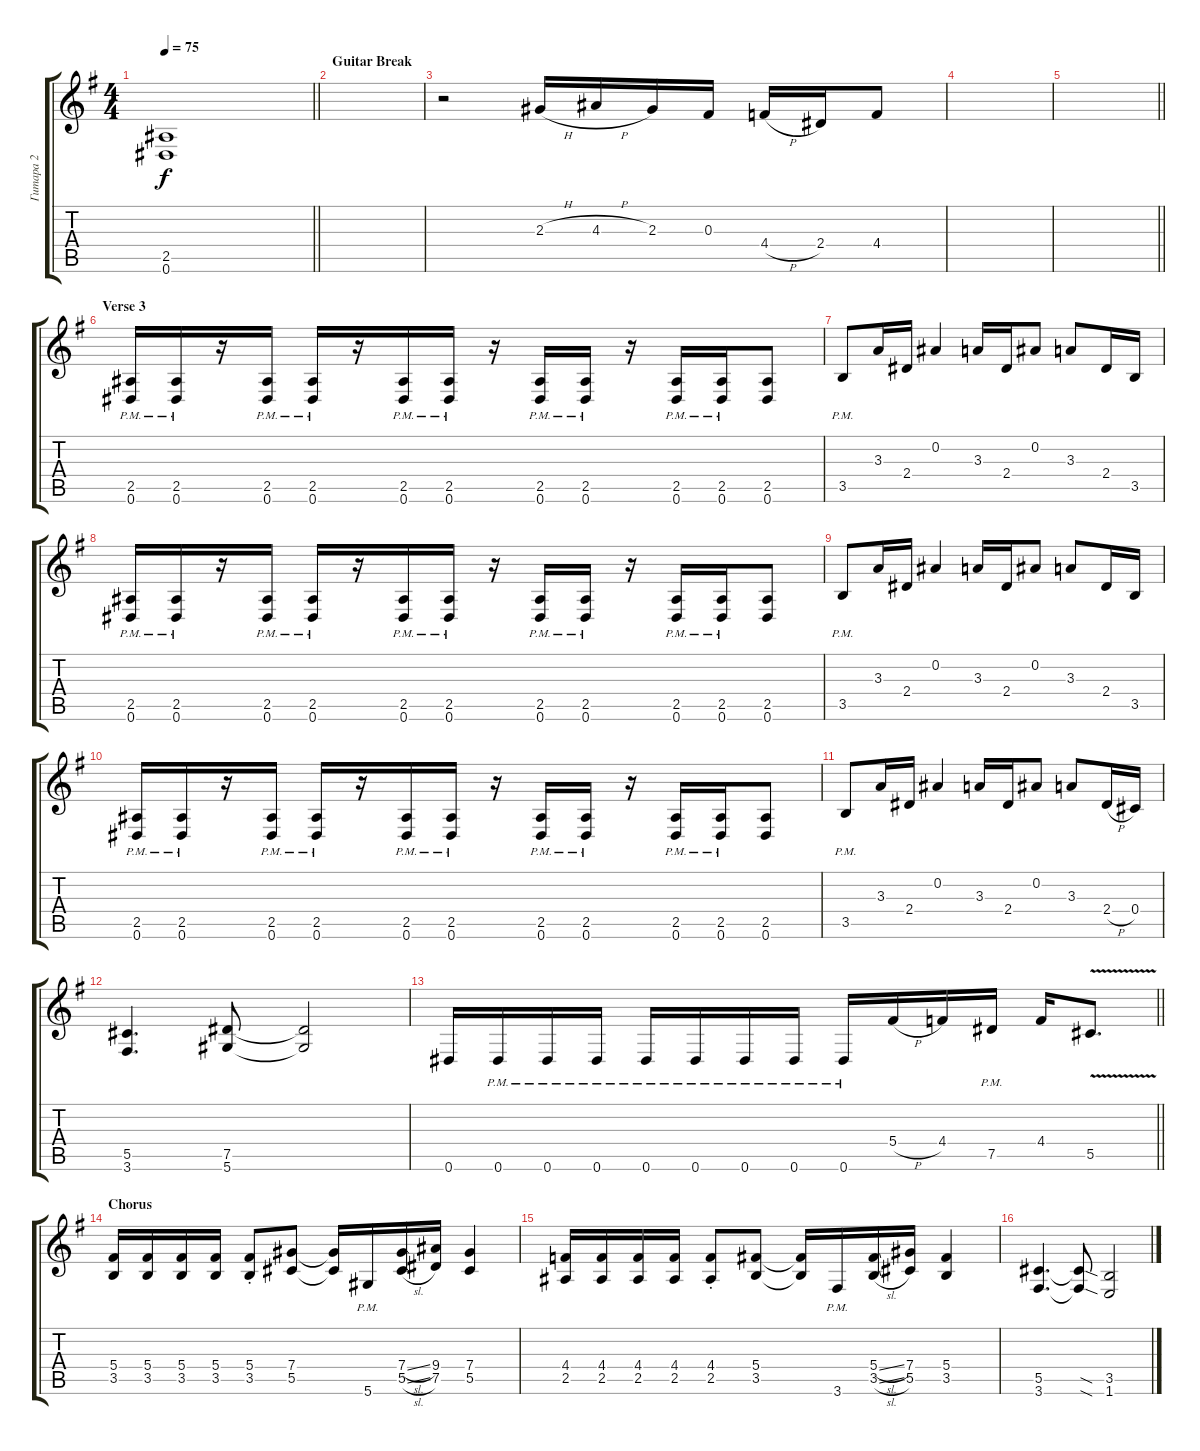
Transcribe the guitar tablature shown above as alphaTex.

\track ("Гитара 2" "Гитара 2") {instrument distortionguitar}
\staff {score tabs}
\tuning (Eb4 Bb3 Gb3 Db3 Ab2 Eb2) {hide}
\ts (4 4)
\tempo 75
\clef g2
\barLineRight lightlight
\ks eminor
(2.5 0.6).1{dy f} |
\section ("" "Guitar Break")
|
r.2{volume 10 instrument electricguitarclean} 2.3{h}.16 4.3{h}.16 2.3.16 0.3.16 4.4{h}.16 2.4.16 4.4.8 |
|
\barLineRight lightlight
|
\section ("" "Verse 3")
(2.5{pm} 0.6{pm}).16{volume 8 instrument distortionguitar} (2.5{pm} 0.6{pm}).16 r.16 (2.5{pm} 0.6{pm}).16 (2.5{pm} 0.6{pm}).16 r.16 (2.5{pm} 0.6{pm}).16 (2.5{pm} 0.6{pm}).16 r.16 (2.5{pm} 0.6{pm}).16 (2.5{pm} 0.6{pm}).16 r.16 (2.5{pm} 0.6{pm}).16 (2.5{pm} 0.6{pm}).16 (2.5 0.6).8 |
3.5{pm}.8 3.3.16 2.4.16 0.2.4 3.3.16 2.4.16 0.2.8 3.3.8 2.4.16 3.5.16 |
(2.5{pm} 0.6{pm}).16 (2.5{pm} 0.6{pm}).16 r.16 (2.5{pm} 0.6{pm}).16 (2.5{pm} 0.6{pm}).16 r.16 (2.5{pm} 0.6{pm}).16 (2.5{pm} 0.6{pm}).16 r.16 (2.5{pm} 0.6{pm}).16 (2.5{pm} 0.6{pm}).16 r.16 (2.5{pm} 0.6{pm}).16 (2.5{pm} 0.6{pm}).16 (2.5 0.6).8 |
3.5{pm}.8 3.3.16 2.4.16 0.2.4 3.3.16 2.4.16 0.2.8 3.3.8 2.4.16 3.5.16 |
(2.5{pm} 0.6{pm}).16 (2.5{pm} 0.6{pm}).16 r.16 (2.5{pm} 0.6{pm}).16 (2.5{pm} 0.6{pm}).16 r.16 (2.5{pm} 0.6{pm}).16 (2.5{pm} 0.6{pm}).16 r.16 (2.5{pm} 0.6{pm}).16 (2.5{pm} 0.6{pm}).16 r.16 (2.5{pm} 0.6{pm}).16 (2.5{pm} 0.6{pm}).16 (2.5 0.6).8 |
3.5{pm}.8 3.3.16 2.4.16 0.2.4 3.3.16 2.4.16 0.2.8 3.3.8 2.4{h}.16 0.4.16 |
(5.5 3.6).4{d} (7.5 5.6).8 (7.5{t} 5.6{t}).2 |
\barLineRight lightlight
0.6.16 0.6{pm}.16 0.6{pm}.16 0.6{pm}.16 0.6{pm}.16 0.6{pm}.16 0.6{pm}.16 0.6{pm}.16 0.6{pm}.16 5.4{h}.16 4.4.16 7.5{pm}.16 4.4.16 5.5{v}.8{d} |
\section ("" "Chorus")
(5.4 3.5).16 (5.4 3.5).16 (5.4 3.5).16 (5.4 3.5).16 (5.4{st} 3.5{st}).8 (7.4 5.5).8 (7.4{t} 5.5{t}).16 5.6{pm}.16 (7.4{sl} 5.5{sl}).16 (9.4 7.5).16 (7.4 5.5).4 |
(4.4 2.5).16 (4.4 2.5).16 (4.4 2.5).16 (4.4 2.5).16 (4.4{st} 2.5{st}).8 (5.4 3.5).8 (5.4{t} 3.5{t}).16 3.6{pm}.16 (5.4{sl} 3.5{sl}).16 (7.4 5.5).16 (5.4 3.5).4 |
(5.5 3.6).4{d} (5.5{sod t} 3.6{sod t}).8 (3.5 1.6).2
